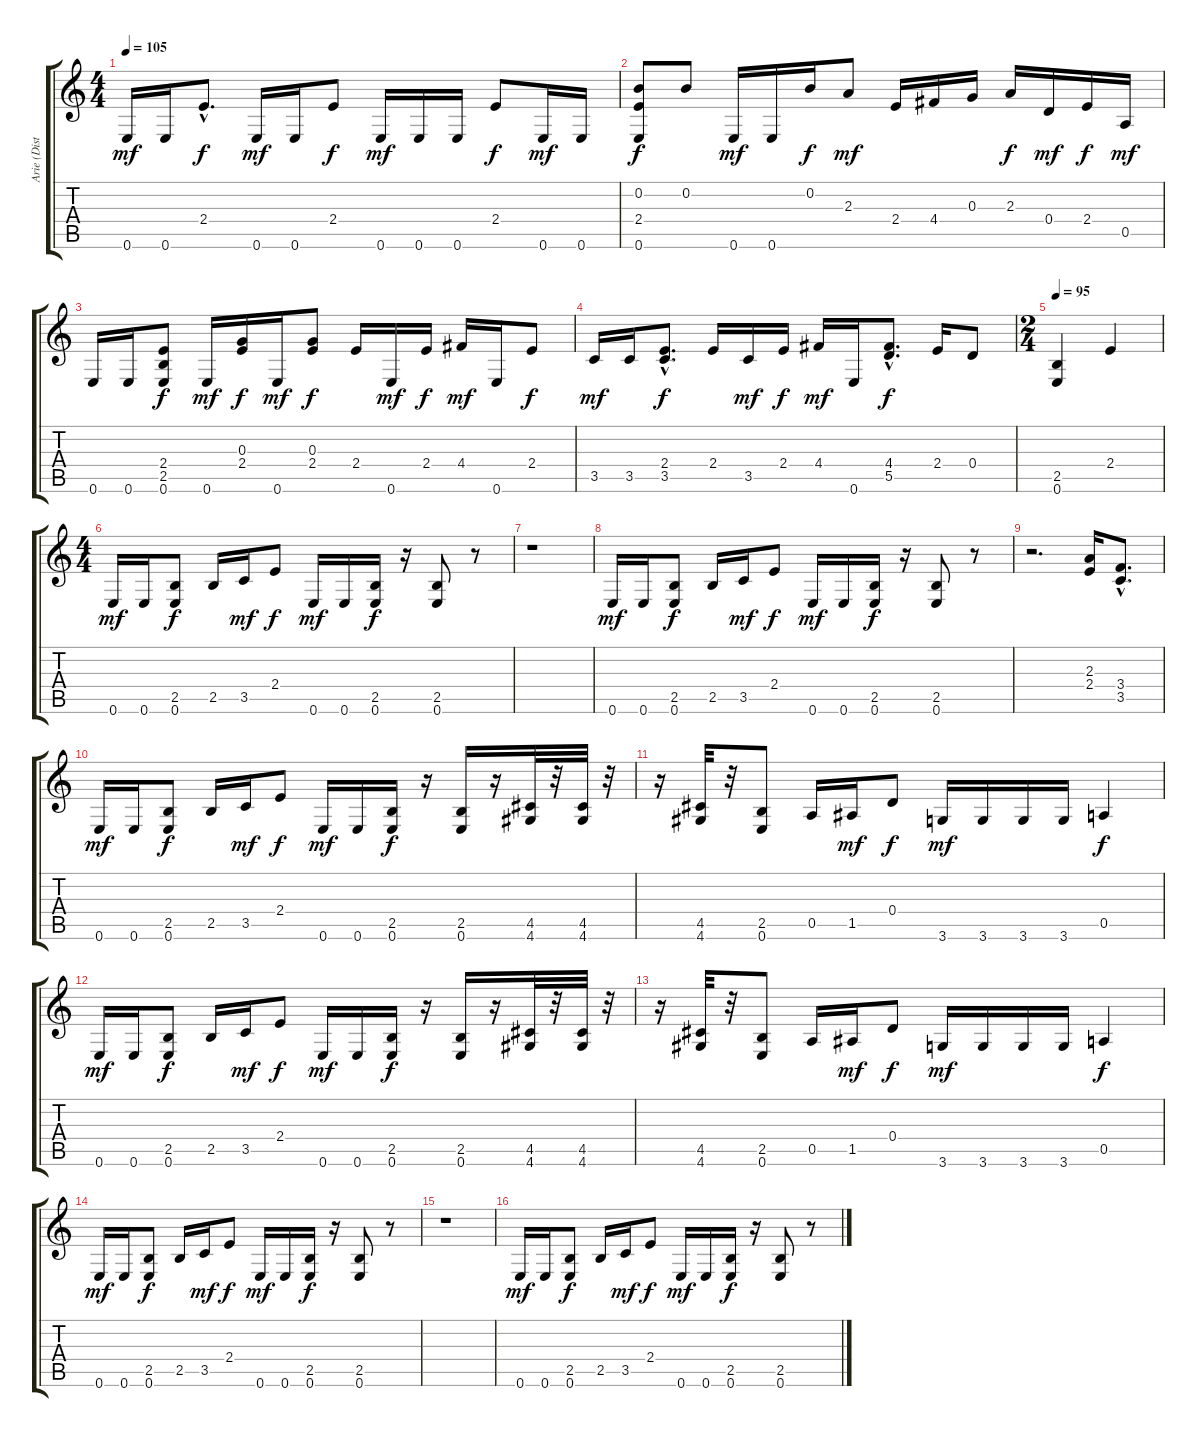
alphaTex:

\track ("Arie (Distortion)" "Arie (Dist") {instrument distortionguitar}
\staff {score tabs}
\tuning (E4 B3 G3 D3 A2 E2) {hide}
\ts (4 4)
\tempo 105
\clef g2
\ks c
0.6.16{dy mf} 0.6.16 2.4{hac}.8{d dy f} 0.6.16{dy mf} 0.6.16 2.4.8{dy f} 0.6.16{dy mf} 0.6.16 0.6.16 2.4.8{dy f} 0.6.16{dy mf} 0.6.16 |
(0.2 2.4 0.6).8{dy f} 0.2.8 0.6.16{dy mf} 0.6.16 0.2.16{dy f} 2.3.8{dy mf} 2.4.16 4.4.16 0.3.16 2.3.16{dy f} 0.4.16{dy mf} 2.4.16{dy f} 0.5.16{dy mf} |
0.6.16 0.6.16 (2.4 2.5 0.6).8{dy f} 0.6.16{dy mf} (0.3 2.4).16{dy f} 0.6.16{dy mf} (0.3 2.4).8{dy f} 2.4.16 0.6.16{dy mf} 2.4.16{dy f} 4.4.16{dy mf} 0.6.16 2.4.8{dy f} |
3.5.16{dy mf} 3.5.16 (2.4{hac} 3.5{hac}).8{d dy f} 2.4.16 3.5.16{dy mf} 2.4.16{dy f} 4.4.16{dy mf} 0.6.16 (4.4{hac} 5.5{hac}).8{d dy f} 2.4.16 0.4.8 |
\ts (2 4)
\tempo 95
(2.5 0.6).4 2.4.4 |
\ts (4 4)
0.6.16{dy mf} 0.6.16 (2.5 0.6).8{dy f} 2.5.16 3.5.16{dy mf} 2.4.8{dy f} 0.6.16{dy mf} 0.6.16 (2.5 0.6).16{dy f} r.16 (2.5 0.6).8 r.8 |
r.1 |
0.6.16{dy mf} 0.6.16 (2.5 0.6).8{dy f} 2.5.16 3.5.16{dy mf} 2.4.8{dy f} 0.6.16{dy mf} 0.6.16 (2.5 0.6).16{dy f} r.16 (2.5 0.6).8 r.8 |
r.2{d} (2.3 2.4).16 (3.4{hac} 3.5{hac}).8{d} |
0.6.16{dy mf} 0.6.16 (2.5 0.6).8{dy f} 2.5.16 3.5.16{dy mf} 2.4.8{dy f} 0.6.16{dy mf} 0.6.16 (2.5 0.6).16{dy f} r.16 (2.5 0.6).16 r.16 (4.5 4.6).32 r.32 (4.5 4.6).32 r.32 |
r.16 (4.5 4.6).32 r.32 (2.5 0.6).8 0.5.16 1.5.16{dy mf} 0.4.8{dy f} 3.6.16{dy mf} 3.6.16 3.6.16 3.6.16 0.5.4{dy f} |
0.6.16{dy mf} 0.6.16 (2.5 0.6).8{dy f} 2.5.16 3.5.16{dy mf} 2.4.8{dy f} 0.6.16{dy mf} 0.6.16 (2.5 0.6).16{dy f} r.16 (2.5 0.6).16 r.16 (4.5 4.6).32 r.32 (4.5 4.6).32 r.32 |
r.16 (4.5 4.6).32 r.32 (2.5 0.6).8 0.5.16 1.5.16{dy mf} 0.4.8{dy f} 3.6.16{dy mf} 3.6.16 3.6.16 3.6.16 0.5.4{dy f} |
0.6.16{dy mf} 0.6.16 (2.5 0.6).8{dy f} 2.5.16 3.5.16{dy mf} 2.4.8{dy f} 0.6.16{dy mf} 0.6.16 (2.5 0.6).16{dy f} r.16 (2.5 0.6).8 r.8 |
r.1 |
0.6.16{dy mf} 0.6.16 (2.5 0.6).8{dy f} 2.5.16 3.5.16{dy mf} 2.4.8{dy f} 0.6.16{dy mf} 0.6.16 (2.5 0.6).16{dy f} r.16 (2.5 0.6).8 r.8
